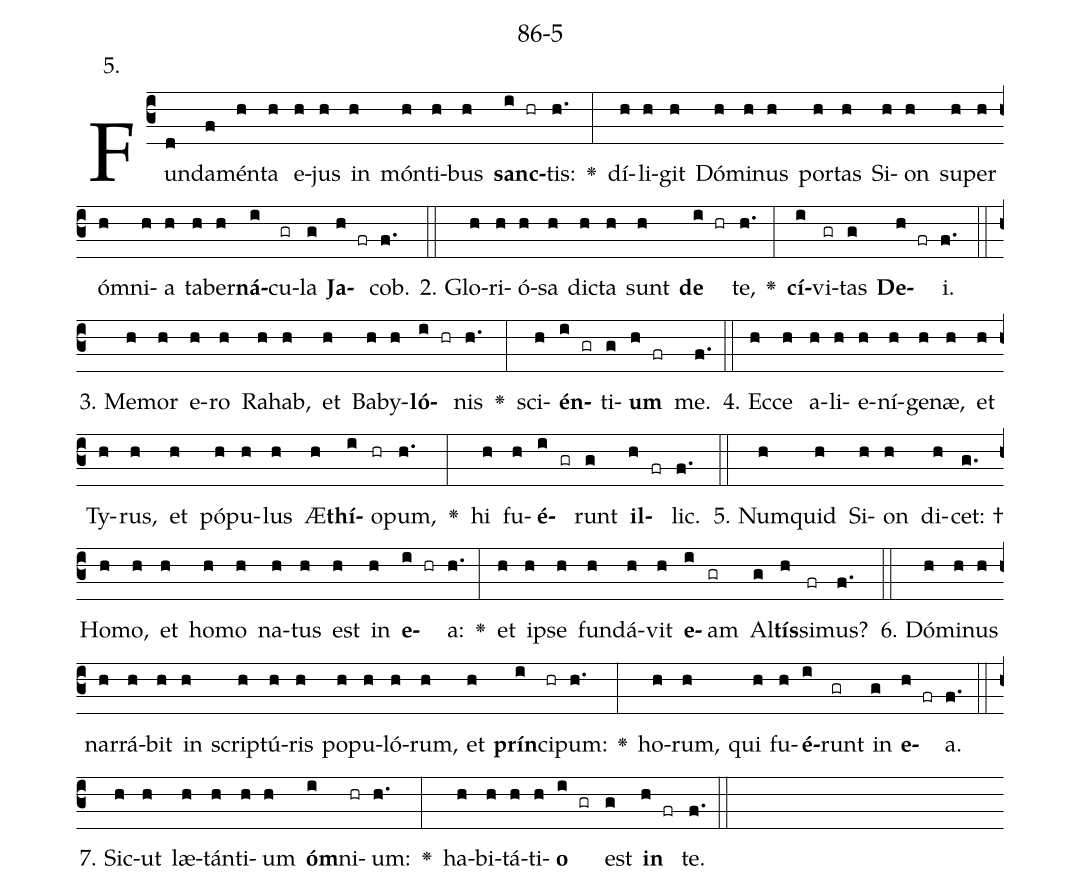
name: 86-5;
annotation: 5.;
%%
(c3)Fun(d)da(f)mén(h)ta(h) e(h)jus(h) in(h) món(h)ti(h)bus(h) <b>sanc</b>(i hr)tis:(h.) <v>\greheightstar</v>(:) dí(h)li(h)git(h) Dó(h)mi(h)nus(h) por(h)tas(h) Si(h)on(h) su(h)per(h) óm(h)ni(h)a(h) ta(h)ber(h)<b>ná</b>(i)cu(gr)la(g) <b>Ja</b>(h fr)cob.(f.) (::)
2. Glo(h)ri(h)ó(h)sa(h) dic(h)ta(h) sunt(h) <b>de</b>(i hr) te,(h.) <v>\greheightstar</v>(:) <b>cí</b>(i)vi(gr)tas(g) <b>De</b>(h fr)i.(f.) (::)
3. Me(h)mor(h) e(h)ro(h) Ra(h)hab,(h) et(h) Ba(h)by(h)<b>ló</b>(i hr)nis(h.) <v>\greheightstar</v>(:) sci(h)<b>én</b>(i gr)ti(g)<b>um</b>(h fr) me.(f.) (::)
4. Ec(h)ce(h) a(h)li(h)e(h)ní(h)ge(h)næ,(h) et(h) Ty(h)rus,(h) et(h) pó(h)pu(h)lus(h) Æ(h)<b>thí</b>(i)o(hr)pum,(h.) <v>\greheightstar</v>(:) hi(h) fu(h)<b>é</b>(i gr)runt(g) <b>il</b>(h fr)lic.(f.) (::)
5. Num(h)quid(h) Si(h)on(h) di(h)cet: †(g.) Ho(h)mo,(h) et(h) ho(h)mo(h) na(h)tus(h) est(h) in(h) <b>e</b>(i hr)a:(h.) <v>\greheightstar</v>(:) et(h) ip(h)se(h) fun(h)dá(h)vit(h) <b>e</b>(i)am(gr) Al(g)<b>tís</b>(h)si(fr)mus?(f.) (::)
6. Dó(h)mi(h)nus(h) nar(h)rá(h)bit(h) in(h) scrip(h)tú(h)ris(h) po(h)pu(h)ló(h)rum,(h) et(h) <b>prín</b>(i)ci(hr)pum:(h.) <v>\greheightstar</v>(:) ho(h)rum,(h) qui(h) fu(h)<b>é</b>(i)runt(gr) in(g) <b>e</b>(h fr)a.(f.) (::)
7. Sic(h)ut(h) læ(h)tán(h)ti(h)um(h) <b>óm</b>(i)ni(hr)um:(h.) <v>\greheightstar</v>(:) ha(h)bi(h)tá(h)ti(h)<b>o</b>(i gr) est(g) <b>in</b>(h fr) te.(f.) (::)
